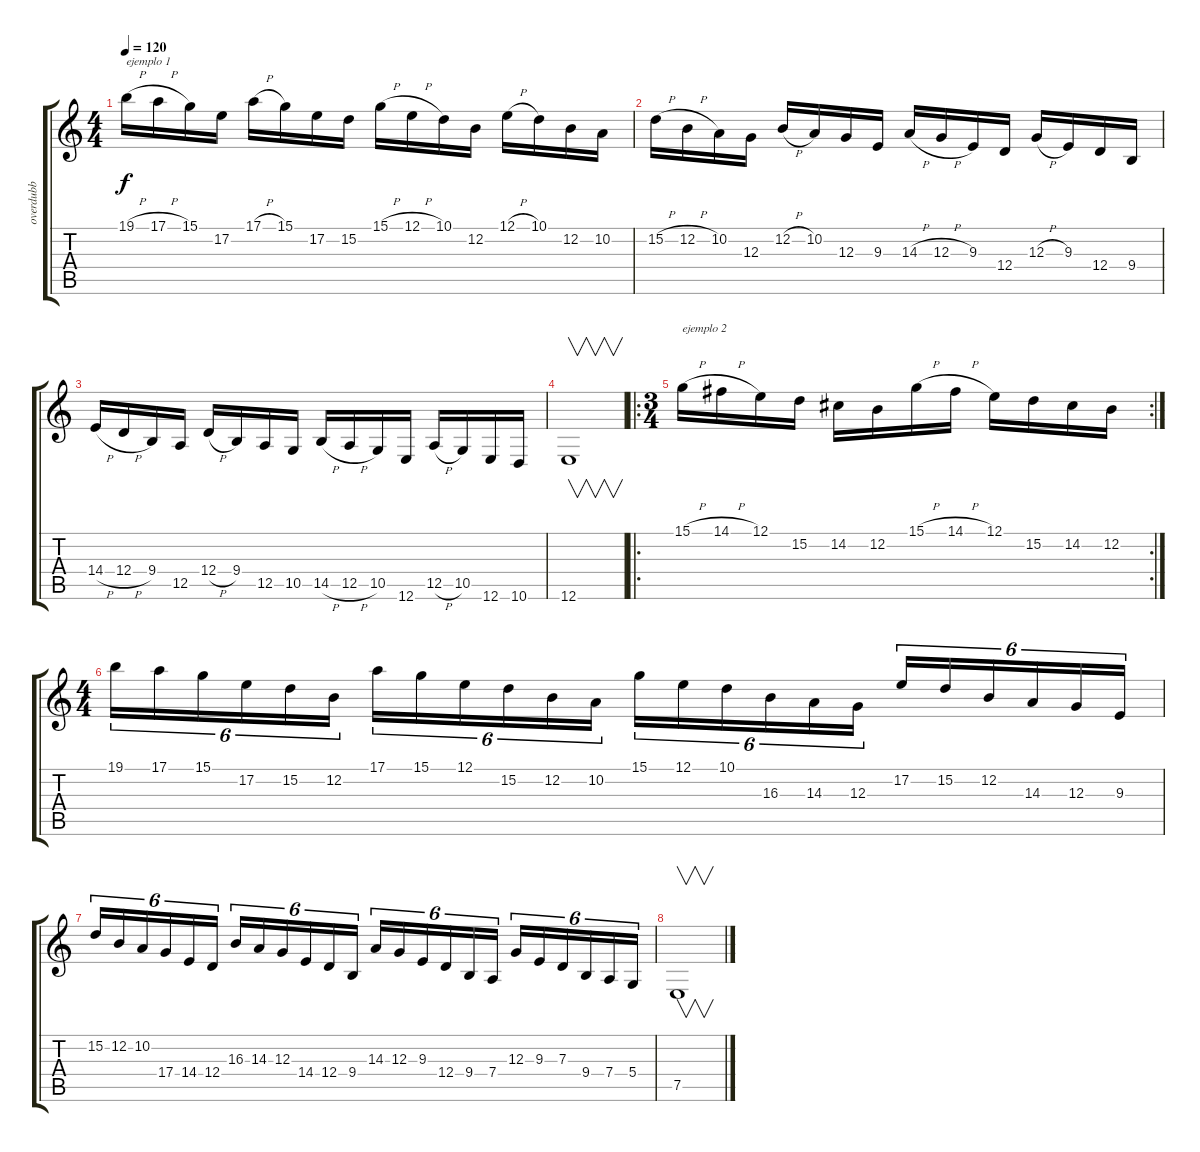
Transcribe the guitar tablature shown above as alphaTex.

\track ("overdubb" "overdubb") {instrument lead1square}
\staff {score tabs}
\tuning (E4 B3 G3 D3 A2 E2) {hide}
\ts (4 4)
\tempo 120
\clef g2
\ks c
19.1{h}.16{txt "ejemplo 1" dy f instrument lead1square} 17.1{h}.16 15.1.16 17.2.16 17.1{h}.16 15.1.16 17.2.16 15.2.16 15.1{h}.16 12.1{h}.16 10.1.16 12.2.16 12.1{h}.16 10.1.16 12.2.16 10.2.16 |
15.2{h}.16 12.2{h}.16 10.2.16 12.3.16 12.2{h}.16 10.2.16 12.3.16 9.3.16 14.3{h}.16 12.3{h}.16 9.3.16 12.4.16 12.3{h}.16 9.3.16 12.4.16 9.4.16 |
14.4{h}.16 12.4{h}.16 9.4.16 12.5.16 12.4{h}.16 9.4.16 12.5.16 10.5.16 14.5{h}.16 12.5{h}.16 10.5.16 12.6.16 12.5{h}.16 10.5.16 12.6.16 10.6.16 |
12.6.1{v} |
\ro
\rc 2
\ts (3 4)
15.1{h}.16{txt "ejemplo 2"} 14.1{h}.16 12.1.16 15.2.16 14.2.16 12.2.16 15.1{h}.16 14.1{h}.16 12.1.16 15.2.16 14.2.16 12.2.16 |
\ts (4 4)
19.1.16{tu (6 4)} 17.1.16{tu (6 4)} 15.1.16{tu (6 4)} 17.2.16{tu (6 4)} 15.2.16{tu (6 4)} 12.2.16{tu (6 4)} 17.1.16{tu (6 4)} 15.1.16{tu (6 4)} 12.1.16{tu (6 4)} 15.2.16{tu (6 4)} 12.2.16{tu (6 4)} 10.2.16{tu (6 4)} 15.1.16{tu (6 4)} 12.1.16{tu (6 4)} 10.1.16{tu (6 4)} 16.3.16{tu (6 4)} 14.3.16{tu (6 4)} 12.3.16{tu (6 4)} 17.2.16{tu (6 4)} 15.2.16{tu (6 4)} 12.2.16{tu (6 4)} 14.3.16{tu (6 4)} 12.3.16{tu (6 4)} 9.3.16{tu (6 4)} |
15.2.16{tu (6 4)} 12.2.16{tu (6 4)} 10.2.16{tu (6 4)} 17.4.16{tu (6 4)} 14.4.16{tu (6 4)} 12.4.16{tu (6 4)} 16.3.16{tu (6 4)} 14.3.16{tu (6 4)} 12.3.16{tu (6 4)} 14.4.16{tu (6 4)} 12.4.16{tu (6 4)} 9.4.16{tu (6 4)} 14.3.16{tu (6 4)} 12.3.16{tu (6 4)} 9.3.16{tu (6 4)} 12.4.16{tu (6 4)} 9.4.16{tu (6 4)} 7.4.16{tu (6 4)} 12.3.16{tu (6 4)} 9.3.16{tu (6 4)} 7.3.16{tu (6 4)} 9.4.16{tu (6 4)} 7.4.16{tu (6 4)} 5.4.16{tu (6 4)} |
7.5.1{v}
